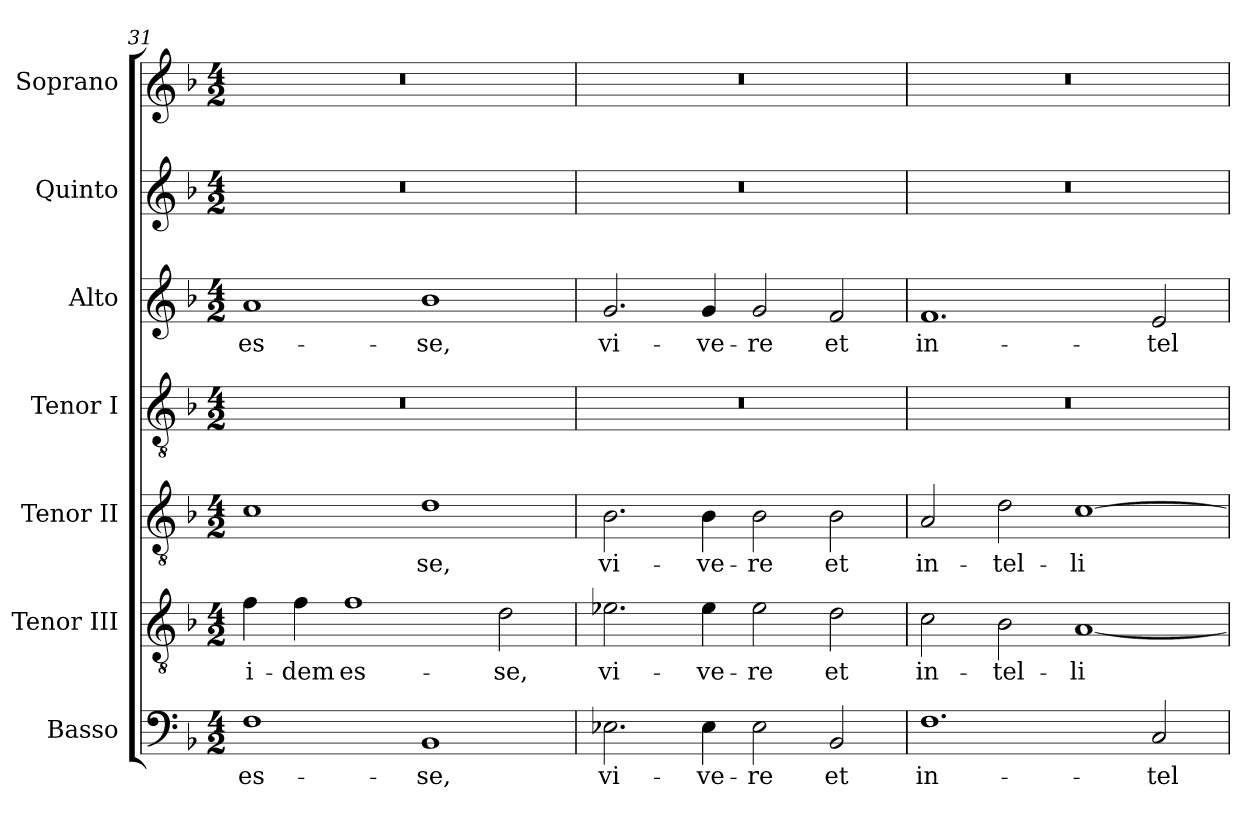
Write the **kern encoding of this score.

**kern	**text	**kern	**text	**kern	**text	**kern	**kern	**text	**kern	**kern
*part7	*part7	*part6	*part6	*part5	*part5	*part4	*part3	*part3	*part2	*part1
*staff7	*staff7	*staff6	*staff6	*staff5	*staff5	*staff4	*staff3	*staff3	*staff2	*staff1
*I"Basso	*	*I"Tenor III	*	*I"Tenor II	*	*I"Tenor I	*I"Alto	*	*I"Quinto	*I"Soprano
*I'B.	*	*I'T 3.	*	*I'T 2.	*	*I'T 1.	*I'A.	*	*I'Q.	*I'S.
*clefF4	*	*clefGv2	*	*clefGv2	*	*clefGv2	*clefG2	*	*clefG2	*clefG2
*	*	*ITrd7c12	*	*ITrd7c12	*	*ITrd7c12	*	*	*	*
*k[b-]	*	*k[b-]	*	*k[b-]	*	*k[b-]	*k[b-]	*	*k[b-]	*k[b-]
*F:	*	*F:	*	*F:	*	*F:	*F:	*	*F:	*F:
*M4/2	*	*M4/2	*	*M4/2	*	*M4/2	*M4/2	*	*M4/2	*M4/2
=31	=31	=31	=31	=31	=31	=31	=31	=31	=31	=31
!	!LO:LY:b:color=#000000	!	!	!	!	!	!	!	!	!
!	!	!	!LO:LY:b:color=#000000	!	!	!LO:N:vis=1	!	!	!	!
!	!	!	!	!	!	!	!	!LO:LY:b:color=#000000	!LO:N:vis=1	!LO:N:vis=1
1Fi	es-	4Fi\	i-	1Ci	.	0r	1ai	es-	0r	0r
!	!	!	!LO:LY:b:color=#000000	!	!	!	!	!	!	!
.	.	4Fi\	-dem	.	.	.	.	.	.	.
!	!	!	!LO:LY:b:color=#000000	!	!	!	!	!	!	!
.	.	1Fi	es-	.	.	.	.	.	.	.
!	!LO:LY:b:color=#000000	!	!	!	!	!	!	!	!	!
!	!	!	!	!	!LO:LY:b:color=#000000	!	!	!	!	!
!	!	!	!	!	!	!	!	!LO:LY:b:color=#000000	!	!
1BB-i	-se,	.	.	1Di	-se,	.	1b-i	-se,	.	.
!	!	!	!LO:LY:b:color=#000000	!	!	!	!	!	!	!
.	.	2Di\	-se,	.	.	.	.	.	.	.
!!LO:LB:g=z
=32	=32	=32	=32	=32	=32	=32	=32	=32	=32	=32
!	!LO:LY:b:color=#000000	!	!	!	!	!	!	!	!	!
!	!	!	!LO:LY:b:color=#000000	!	!	!	!	!	!	!
!	!	!	!	!	!LO:LY:b:color=#000000	!LO:N:vis=1	!	!	!	!
!	!	!	!	!	!	!	!	!LO:LY:b:color=#000000	!LO:N:vis=1	!LO:N:vis=1
2.E-Xi\	vi-	2.E-Xi\	vi-	2.BB-i\	vi-	0r	2.gi/	vi-	0r	0r
!	!LO:LY:b:color=#000000	!	!	!	!	!	!	!	!	!
!	!	!	!LO:LY:b:color=#000000	!	!	!	!	!	!	!
!	!	!	!	!	!LO:LY:b:color=#000000	!	!	!	!	!
!	!	!	!	!	!	!	!	!LO:LY:b:color=#000000	!	!
4E-i\	-ve-	4E-i\	-ve-	4BB-i\	-ve-	.	4gi/	-ve-	.	.
!	!LO:LY:b:color=#000000	!	!	!	!	!	!	!	!	!
!	!	!	!LO:LY:b:color=#000000	!	!	!	!	!	!	!
!	!	!	!	!	!LO:LY:b:color=#000000	!	!	!	!	!
!	!	!	!	!	!	!	!	!LO:LY:b:color=#000000	!	!
2E-i\	-re	2E-i\	-re	2BB-i\	-re	.	2gi/	-re	.	.
!	!LO:LY:b:color=#000000	!	!	!	!	!	!	!	!	!
!	!	!	!LO:LY:b:color=#000000	!	!	!	!	!	!	!
!	!	!	!	!	!LO:LY:b:color=#000000	!	!	!	!	!
!	!	!	!	!	!	!	!	!LO:LY:b:color=#000000	!	!
2BB-i/	et	2Di\	et	2BB-i\	et	.	2fi/	et	.	.
=33	=33	=33	=33	=33	=33	=33	=33	=33	=33	=33
!	!LO:LY:b:color=#000000	!	!	!	!	!	!	!	!	!
!	!	!	!LO:LY:b:color=#000000	!	!	!	!	!	!	!
!	!	!	!	!	!LO:LY:b:color=#000000	!LO:N:vis=1	!	!	!	!
!	!	!	!	!	!	!	!	!LO:LY:b:color=#000000	!LO:N:vis=1	!LO:N:vis=1
1.Fi	in-	2Ci\	in-	2AAi/	in-	0r	1.fi	in-	0r	0r
!	!	!	!LO:LY:b:color=#000000	!	!	!	!	!	!	!
!	!	!	!	!	!LO:LY:b:color=#000000	!	!	!	!	!
.	.	2BB-i\	-tel-	2Di\	-tel-	.	.	.	.	.
!	!	!	!LO:LY:b:color=#000000	!	!	!	!	!	!	!
!	!	!	!	!	!LO:LY:b:color=#000000	!	!	!	!	!
.	.	[1AAi	-li-	[1Ci	-li-	.	.	.	.	.
!	!LO:LY:b:color=#000000	!	!	!	!	!	!	!	!	!
!	!	!	!	!	!	!	!	!LO:LY:b:color=#000000	!	!
2Ci/	-tel-	.	.	.	.	.	2ei/	-tel-	.	.
=	=	=	=	=	=	=	=	=	=	=
*-	*-	*-	*-	*-	*-	*-	*-	*-	*-	*-
